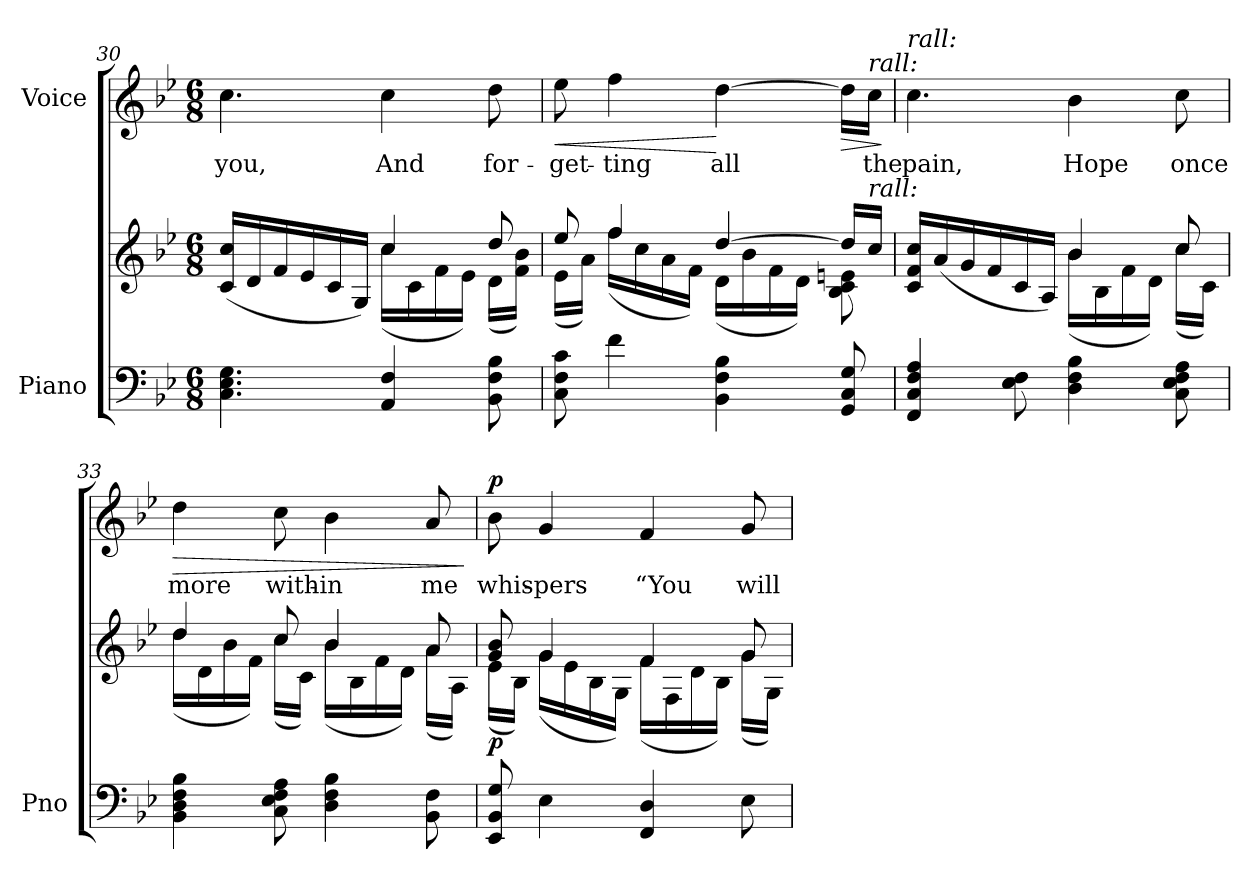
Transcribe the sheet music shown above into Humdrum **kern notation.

**kern	**kern	**dynam	**kern	**text	**dynam
*part2	*part2	*part2	*part1	*part1	*part1
*staff3	*staff2	*staff2/3	*staff1	*staff1	*staff1
*I"Piano	*	*	*I"Voice	*	*
*I'Pno	*	*	*	*	*
*clefF4	*clefG2	*	*clefG2	*	*
*k[b-e-]	*k[b-e-]	*	*k[b-e-]	*	*
*M6/8	*M6/8	*	*M6/8	*	*
=30	=30	=30	=30	=30	=30
*	*^	*	*	*	*
!	!	!LO:N:n=2:head=solid	!	!	!	!
4.C\ 4.E-\ 4.G\	4.ryy	(<16c/ 16cc/LL	.	4.cc\	you,	.
.	.	16d/	.	.	.	.
.	.	16f/	.	.	.	.
.	.	16e-/	.	.	.	.
.	.	16c/	.	.	.	.
.	.	16G/JJ)	.	.	.	.
4AA/ 4F/	4cc/	(16cc\LL	.	4cc\	And	.
.	.	16c\	.	.	.	.
.	.	16f\	.	.	.	.
.	.	16e-\JJ)	.	.	.	.
8BB-\ 8F\ 8B-\	8dd/	(16d\LL	.	8dd\	for-	.
.	.	16f\ 16b-\JJ)	.	.	.	.
=31	=31	=31	=31	=31	=31	=31
!	!	!	!	!	!	!LO:HP:b
8C\ 8F\ 8c\	8ee-/	(16e-\LL	.	8ee-\	-get-	<
.	.	16a\JJ)	.	.	.	.
4f\	4ff/	(16ff\LL	.	4ff\	-ting	.
.	.	16cc\	.	.	.	.
.	.	16a\	.	.	.	.
.	.	16f\JJ)	.	.	.	.
4BB-\ 4F\ 4B-\	[4dd/	(16d\LL	.	[4dd\	all	[
.	.	16b-\	.	.	.	.
.	.	16f\	.	.	.	.
.	.	16d\JJ)	.	.	.	.
!	!	!	!	!	!	!LO:HP:b
8GG/ 8C/ 8G/	16dd/LL]	8B-\ 8c\ 8en\	.	16dd\LL]	.	>
!	!	!	!	!LO:TX:i:t=rall&colon;	!	!
!	!LO:TX:i:t=rall&colon;	!	!	!	!	!
.	16cc/JJ	.	.	16cc\JJ	the	.
*	*v	*v	*	*	*	*
.	.	.	.	.	]
=32	=32	=32	=32	=32	=32
!	!	!	!LO:TX:i:t=rall&colon;	!	!
!	!LO:TX:i:t=rall.	!	!	!	!
!	!LO:N:n=3:head=solid	!	!	!	!
*	*^	*	*	*	*
4FF/ 4C/ 4F/ 4A/	16c/ 16f/ 16cc/LL	4.ryy	.	4.cc\	pain,	.
.	(16a/	.	.	.	.	.
.	16g/	.	.	.	.	.
.	16f/	.	.	.	.	.
8E-\ 8F\	16c/	.	.	.	.	.
.	16A/JJ)	.	.	.	.	.
!	!	!	!LO:DY:b	!	!	!
!	!	!	!LO:DY:n=1:b	!	!	!LO:DY:a
!	!	!	!	!	!	!LO:DY:n=1:a
4D\ 4F\ 4B-\	4b-/	(16b-\LL	p other-dynamics	4b-\	Hope	p other-dynamics
.	.	16B-\	.	.	.	.
.	.	16f\	.	.	.	.
.	.	16d\JJ)	.	.	.	.
8C\ 8E-\ 8F\ 8A\	8cc/	(16cc\LL	.	8cc\	once	.
.	.	16c\JJ)	.	.	.	.
=33	=33	=33	=33	=33	=33	=33
!	!	!	!	!	!	!LO:HP:b
4BB-\ 4D\ 4F\ 4B-\	4dd/	(16dd\LL	.	4dd\	more	>
.	.	16d\	.	.	.	.
.	.	16b-\	.	.	.	.
.	.	16f\JJ)	.	.	.	.
8C\ 8E-\ 8F\ 8A\	8cc/	(16cc\LL	.	8cc\	with-	.
.	.	16c\JJ)	.	.	.	.
4D\ 4F\ 4B-\	4b-/	(16b-\LL	.	4b-\	-in	.
.	.	16B-\	.	.	.	.
.	.	16f\	.	.	.	.
.	.	16d\JJ)	.	.	.	.
8BB-\ 8F\	8a/	(16a\LL	.	8a/	me	.
.	.	16A\JJ)	.	.	.	.
*	*v	*v	*	*	*	*
.	.	.	.	.	]
=34	=34	=34	=34	=34	=34
*	*^	*	*	*	*
!	!	!	!LO:DY:b	!	!	!LO:DY:a
8EE-/ 8BB-/ 8G/	8g/ 8b-/	(16e-\LL	p	8b-\	whis-	p
.	.	16B-\JJ)	.	.	.	.
4E-\	4g/	(16g\LL	.	4g/	-pers	.
.	.	16e-\	.	.	.	.
.	.	16B-\	.	.	.	.
.	.	16G\JJ)	.	.	.	.
4FF/ 4D/	4f/	(16f\LL	.	4f/	“You	.
.	.	16F\	.	.	.	.
.	.	16d\	.	.	.	.
.	.	16B-\JJ)	.	.	.	.
8E-\	8g/	(16g\LL	.	8g/	will	.
.	.	16G\JJ)	.	.	.	.
*	*v	*v	*	*	*	*
=	=	=	=	=	=
*-	*-	*-	*-	*-	*-
